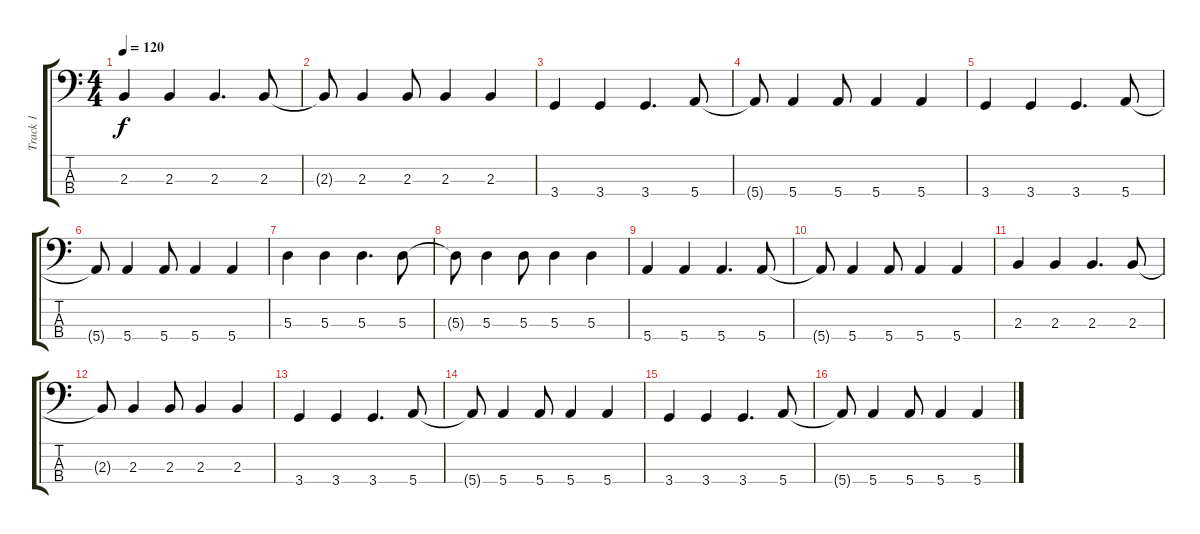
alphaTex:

\track ("Track 1" "Track 1") {instrument electricbassfinger}
\staff {score tabs}
\tuning (G2 D2 A1 E1) {hide}
\ts (4 4)
\tempo 120
\clef f4
\ks c
2.3.4{dy f} 2.3.4 2.3.4{d} 2.3.8 |
2.3{t}.8 2.3.4 2.3.8 2.3.4 2.3.4 |
3.4.4 3.4.4 3.4.4{d} 5.4.8 |
5.4{t}.8 5.4.4 5.4.8 5.4.4 5.4.4 |
3.4.4 3.4.4 3.4.4{d} 5.4.8 |
5.4{t}.8 5.4.4 5.4.8 5.4.4 5.4.4 |
5.3.4 5.3.4 5.3.4{d} 5.3.8 |
5.3{t}.8 5.3.4 5.3.8 5.3.4 5.3.4 |
5.4.4 5.4.4 5.4.4{d} 5.4.8 |
5.4{t}.8 5.4.4 5.4.8 5.4.4 5.4.4 |
2.3.4 2.3.4 2.3.4{d} 2.3.8 |
2.3{t}.8 2.3.4 2.3.8 2.3.4 2.3.4 |
3.4.4 3.4.4 3.4.4{d} 5.4.8 |
5.4{t}.8 5.4.4 5.4.8 5.4.4 5.4.4 |
3.4.4 3.4.4 3.4.4{d} 5.4.8 |
5.4{t}.8 5.4.4 5.4.8 5.4.4 5.4.4
